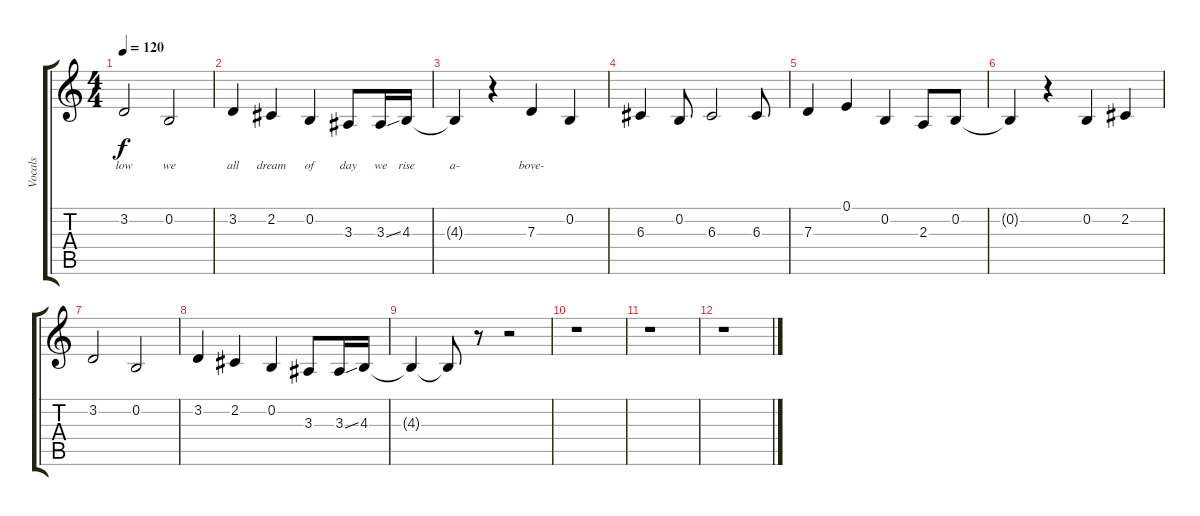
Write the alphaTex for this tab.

\track ("Vocals" "Vocals") {instrument lead2sawtooth}
\staff {score tabs}
\tuning (E4 B3 G3 D3 A2 E2) {hide}
\ts (4 4)
\tempo 120
\clef g2
\ks c
3.2.2{lyrics (0 "low") lyrics (1 "") lyrics (2 "") lyrics (3 "") lyrics (4 "") dy f} 0.2.2{lyrics (0 "we") lyrics (1 "") lyrics (2 "") lyrics (3 "") lyrics (4 "")} |
3.2.4{lyrics (0 "all") lyrics (1 "") lyrics (2 "") lyrics (3 "") lyrics (4 "")} 2.2.4{lyrics (0 "dream") lyrics (1 "") lyrics (2 "") lyrics (3 "") lyrics (4 "")} 0.2.4{lyrics (0 "of") lyrics (1 "") lyrics (2 "") lyrics (3 "") lyrics (4 "")} 3.3.8{lyrics (0 "day") lyrics (1 "") lyrics (2 "") lyrics (3 "") lyrics (4 "")} 3.3{ss}.16{lyrics (0 "we") lyrics (1 "") lyrics (2 "") lyrics (3 "") lyrics (4 "")} 4.3.16{lyrics (0 "rise") lyrics (1 "") lyrics (2 "") lyrics (3 "") lyrics (4 "")} |
4.3{t}.4{lyrics (0 "a-") lyrics (1 "") lyrics (2 "") lyrics (3 "") lyrics (4 "")} r.4 7.3.4{lyrics (0 "bove-") lyrics (1 "") lyrics (2 "") lyrics (3 "") lyrics (4 "")} 0.2.4 |
6.3.4 0.2.8 6.3.2 6.3.8 |
7.3.4 0.1.4 0.2.4 2.3.8 0.2.8 |
0.2{t}.4 r.4 0.2.4 2.2.4 |
3.2.2 0.2.2 |
3.2.4 2.2.4 0.2.4 3.3.8 3.3{ss}.16 4.3.16 |
4.3{t}.4 4.3{t}.8 r.8 r.2 |
r.1 |
r.1 |
r.1
